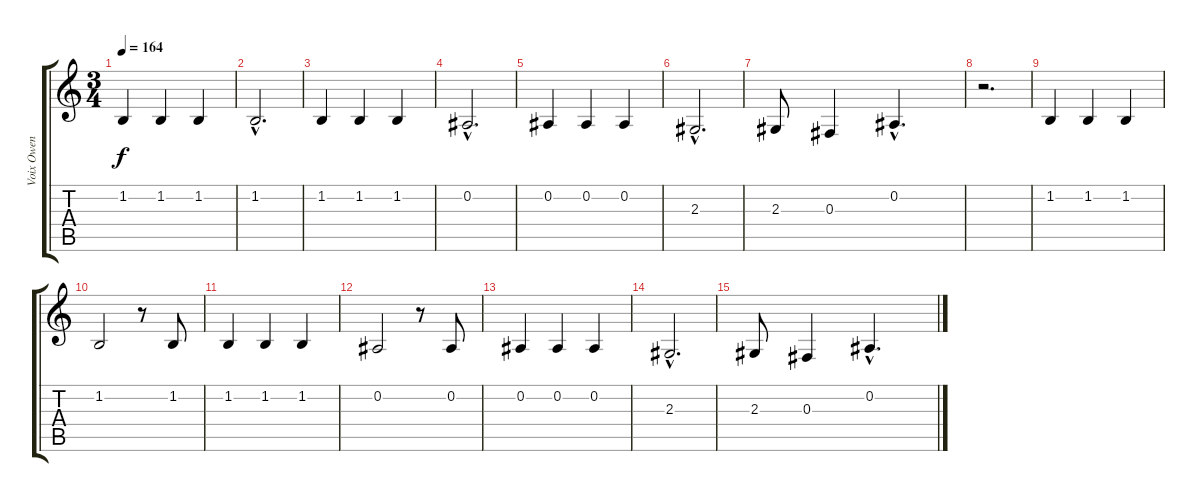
\track ("Voix Owen" "Voix Owen") {instrument lead8bassandlead}
\staff {score tabs}
\tuning (Eb4 Bb3 Gb3 Db3 Ab2 Eb2) {hide}
\ts (3 4)
\tempo 164
\clef g2
\ks c
1.2.4{dy f} 1.2.4 1.2.4 |
1.2{hac}.2{d} |
1.2.4 1.2.4 1.2.4 |
0.2{hac}.2{d} |
0.2.4 0.2.4 0.2.4 |
2.3{hac}.2{d} |
2.3.8 0.3.4 0.2{hac}.4{d} |
r.2{d} |
1.2.4 1.2.4 1.2.4 |
1.2.2 r.8 1.2.8 |
1.2.4 1.2.4 1.2.4 |
0.2.2 r.8 0.2.8 |
0.2.4 0.2.4 0.2.4 |
2.3{hac}.2{d} |
2.3.8 0.3.4 0.2{hac}.4{d}
